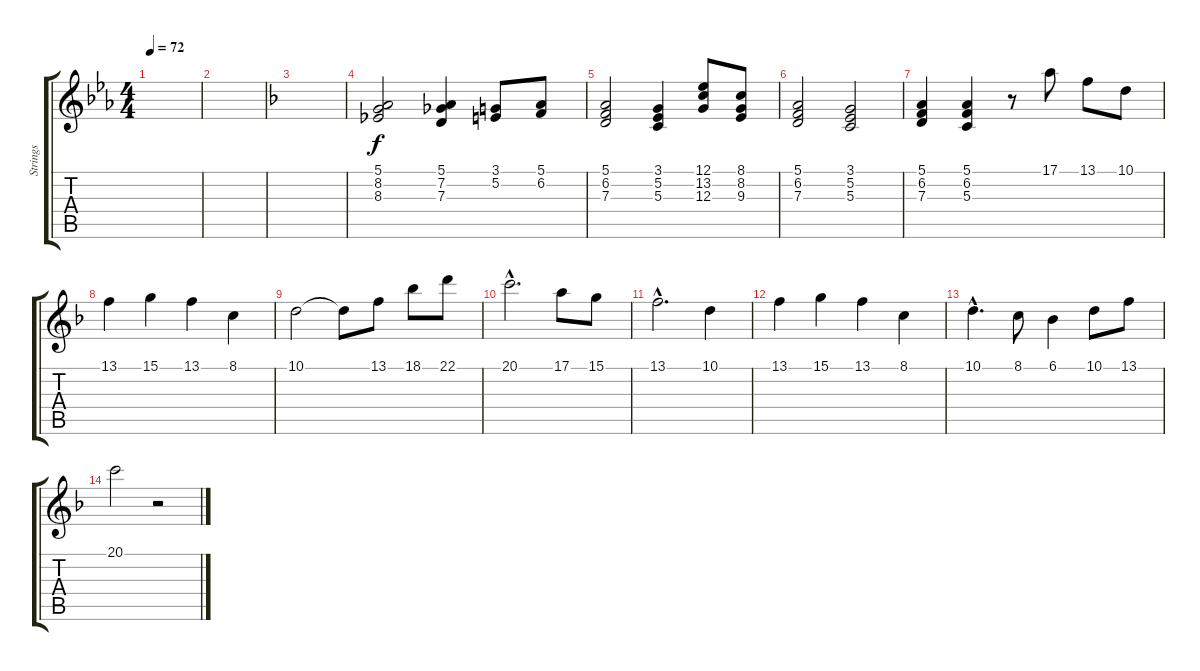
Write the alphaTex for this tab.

\track ("Strings" "Strings") {instrument stringensemble1}
\staff {score tabs}
\tuning (E4 B3 G3 D3 A2 E2) {hide}
\ts (4 4)
\tempo 72
\clef g2
\ks eb
|
|
\ks f
|
(5.1 8.2 8.3).2 (5.1 7.2 7.3).4 (3.1 5.2).8 (5.1 6.2).8 |
(5.1 6.2 7.3).2 (3.1 5.2 5.3).4 (12.1 13.2 12.3).8 (8.1 8.2 9.3).8 |
(5.1 6.2 7.3).2 (3.1 5.2 5.3).2 |
(5.1 6.2 7.3).4 (5.1 6.2 5.3).4 r.8 17.1.8 13.1.8 10.1.8 |
13.1.4 15.1.4 13.1.4 8.1.4 |
10.1.2 10.1{t}.8 13.1.8 18.1.8 22.1.8 |
20.1{hac}.2{d} 17.1.8 15.1.8 |
13.1{hac}.2{d} 10.1.4 |
13.1.4 15.1.4 13.1.4 8.1.4 |
10.1{hac}.4{d} 8.1.8 6.1.4 10.1.8 13.1.8 |
20.1.2 r.2
